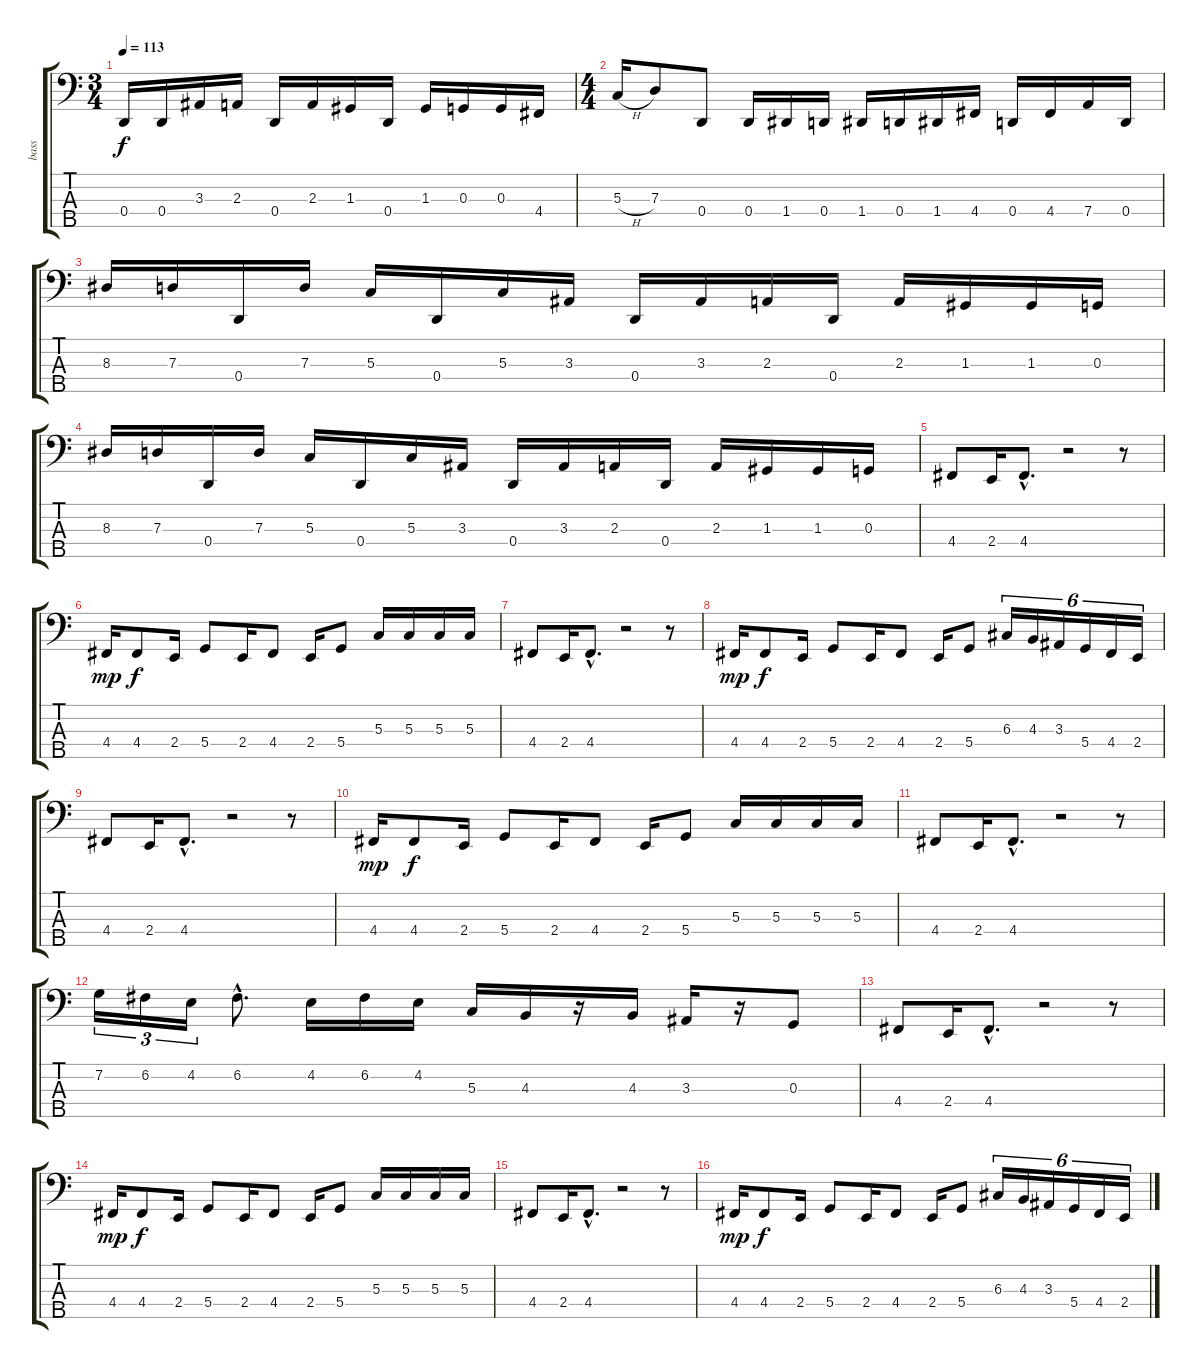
\track ("bass" "bass") {instrument electricbasspick}
\staff {score tabs}
\tuning (F2 C2 G1 D1 A0) {hide}
\ts (3 4)
\tempo 113
\clef f4
\ks c
0.4{t}.16{dy f} 0.4.16 3.3.16 2.3.16 0.4.16 2.3.16 1.3.16 0.4.16 1.3.16 0.3.16 0.3.16 4.4.16 |
\ts (4 4)
5.3{h}.16 7.3.8 0.4.8 0.4.16 1.4.16 0.4.16 1.4.16 0.4.16 1.4.16 4.4.16 0.4.16 4.4.16 7.4.16 0.4.16 |
8.3.16 7.3.16 0.4.16 7.3.16 5.3.16 0.4.16 5.3.16 3.3.16 0.4.16 3.3.16 2.3.16 0.4.16 2.3.16 1.3.16 1.3.16 0.3.16 |
8.3.16 7.3.16 0.4.16 7.3.16 5.3.16 0.4.16 5.3.16 3.3.16 0.4.16 3.3.16 2.3.16 0.4.16 2.3.16 1.3.16 1.3.16 0.3.16 |
4.4.8 2.4.16 4.4{hac}.8{d} r.2 r.8 |
4.4.16{dy mp} 4.4.8{dy f} 2.4.16 5.4.8 2.4.16 4.4.8 2.4.16 5.4.8 5.3.16 5.3.16 5.3.16 5.3.16 |
4.4.8 2.4.16 4.4{hac}.8{d} r.2 r.8 |
4.4.16{dy mp} 4.4.8{dy f} 2.4.16 5.4.8 2.4.16 4.4.8 2.4.16 5.4.8 6.3.16{tu (6 4)} 4.3.16{tu (6 4)} 3.3.16{tu (6 4)} 5.4.16{tu (6 4)} 4.4.16{tu (6 4)} 2.4.16{tu (6 4)} |
4.4.8 2.4.16 4.4{hac}.8{d} r.2 r.8 |
4.4.16{dy mp} 4.4.8{dy f} 2.4.16 5.4.8 2.4.16 4.4.8 2.4.16 5.4.8 5.3.16 5.3.16 5.3.16 5.3.16 |
4.4.8 2.4.16 4.4{hac}.8{d} r.2 r.8 |
7.2.16{tu (3 2)} 6.2.16{tu (3 2)} 4.2.16{tu (3 2)} 6.2{hac}.8{d} 4.2.16 6.2.16 4.2.16 5.3.16 4.3.16 r.16 4.3.16 3.3.16 r.16 0.3.8 |
4.4.8 2.4.16 4.4{hac}.8{d} r.2 r.8 |
4.4.16{dy mp} 4.4.8{dy f} 2.4.16 5.4.8 2.4.16 4.4.8 2.4.16 5.4.8 5.3.16 5.3.16 5.3.16 5.3.16 |
4.4.8 2.4.16 4.4{hac}.8{d} r.2 r.8 |
4.4.16{dy mp} 4.4.8{dy f} 2.4.16 5.4.8 2.4.16 4.4.8 2.4.16 5.4.8 6.3.16{tu (6 4)} 4.3.16{tu (6 4)} 3.3.16{tu (6 4)} 5.4.16{tu (6 4)} 4.4.16{tu (6 4)} 2.4.16{tu (6 4)}
